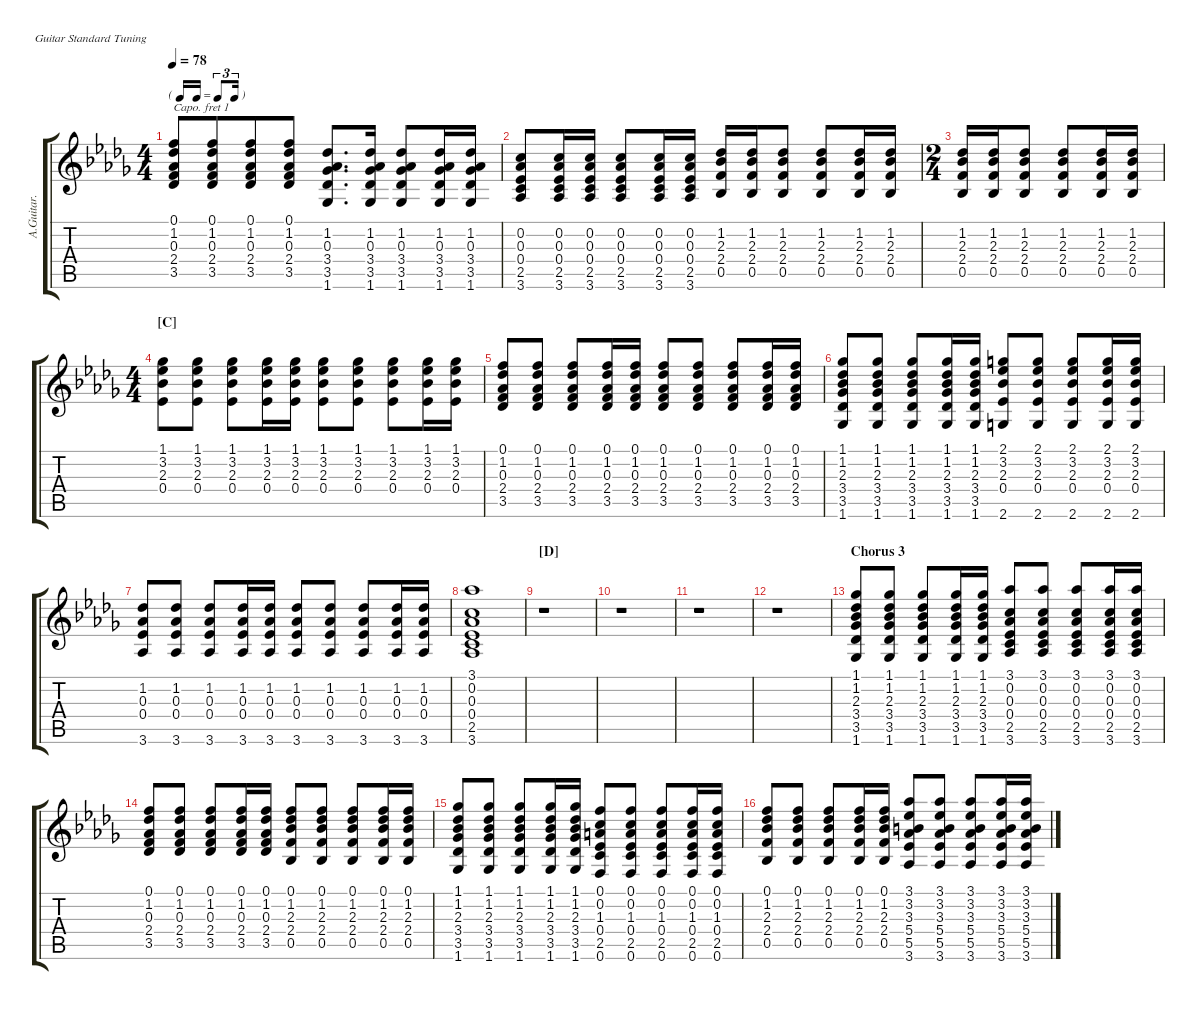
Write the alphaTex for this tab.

\defaultSystemsLayout 4
\hideDynamics
\otherSystemsTrackNameOrientation horizontal
\track ("A.Guitar." "A.Guitar.") {defaultSystemsLayout 4 instrument overdrivenguitar}
\staff {score tabs}
\capo 1
\tuning (E4 B3 G3 D3 A2 E2)
\ts (4 4)
\tf triplet16th
\tempo 78
\clef g2
\ks db
(3.5{acc b} 2.4{acc forcenatural} 0.3{acc b} 1.2{acc b} 0.1{acc forcenatural}).8{dy mf beam Up beam merge} (3.5{acc b} 2.4{acc forcenatural} 0.3{acc b} 1.2{acc b} 0.1{acc forcenatural}).8{beam Up beam merge} (3.5{acc b} 2.4{acc forcenatural} 0.3{acc b} 1.2{acc b} 0.1{acc forcenatural}).8{beam Up beam merge} (3.5{acc b} 2.4{acc forcenatural} 0.3{acc b} 1.2{acc b} 0.1{acc forcenatural}).8{beam Up} (1.2{acc b} 0.3{acc b} 3.4{acc b} 3.5{acc b} 1.6{acc b}).8{d beam Up} (1.2{acc b} 0.3{acc b} 3.4{acc b} 3.5{acc b} 1.6{acc b}).16{beam Up} (1.2{acc b} 0.3{acc b} 3.4{acc b} 3.5{acc b} 1.6{acc b}).8{beam Up} (1.2{acc b} 0.3{acc b} 3.4{acc b} 3.5{acc b} 1.6{acc b}).16{beam Up} (1.2{acc b} 0.3{acc b} 3.4{acc b} 3.5{acc b} 1.6{acc b}).16{beam Up} |
(3.6{acc b} 2.5{acc forcenatural} 0.4{acc b} 0.3{acc b} 0.2{acc forcenatural}).8{beam Up} (3.6{acc b} 2.5{acc forcenatural} 0.4{acc b} 0.3{acc b} 0.2{acc forcenatural}).16{beam Up} (3.6{acc b} 2.5{acc forcenatural} 0.4{acc b} 0.3{acc b} 0.2{acc forcenatural}).16{beam Up} (3.6{acc b} 2.5{acc forcenatural} 0.4{acc b} 0.3{acc b} 0.2{acc forcenatural}).8{beam Up} (3.6{acc b} 2.5{acc forcenatural} 0.4{acc b} 0.3{acc b} 0.2{acc forcenatural}).16{beam Up} (3.6{acc b} 2.5{acc forcenatural} 0.4{acc b} 0.3{acc b} 0.2{acc forcenatural}).16{beam Up} (1.2{acc b} 2.3{acc b} 2.4{acc forcenatural} 0.5{acc b}).16{beam Up} (1.2{acc b} 2.3{acc b} 2.4{acc forcenatural} 0.5{acc b}).16{beam Up} (1.2{acc b} 2.3{acc b} 2.4{acc forcenatural} 0.5{acc b}).8{beam Up} (1.2{acc b} 2.3{acc b} 2.4{acc forcenatural} 0.5{acc b}).8{beam Up} (1.2{acc b} 2.3{acc b} 2.4{acc forcenatural} 0.5{acc b}).16{beam Up} (1.2{acc b} 2.3{acc b} 2.4{acc forcenatural} 0.5{acc b}).16{beam Up} |
\ts (2 4)
(1.2{acc b} 2.3{acc b} 2.4{acc forcenatural} 0.5{acc b}).16{beam Up} (1.2{acc b} 2.3{acc b} 2.4{acc forcenatural} 0.5{acc b}).16{beam Up} (1.2{acc b} 2.3{acc b} 2.4{acc forcenatural} 0.5{acc b}).8{beam Up} (1.2{acc b} 2.3{acc b} 2.4{acc forcenatural} 0.5{acc b}).8{beam Up} (1.2{acc b} 2.3{acc b} 2.4{acc forcenatural} 0.5{acc b}).16{beam Up} (1.2{acc b} 2.3{acc b} 2.4{acc forcenatural} 0.5{acc b}).16{beam Up} |
\ts (4 4)
\section ("C" "")
(1.1{acc b} 3.2{acc b} 2.3{acc b} 0.4{acc b}).8{beam Down} (1.1{acc b} 3.2{acc b} 2.3{acc b} 0.4{acc b}).8{beam Down} (1.1{acc b} 3.2{acc b} 2.3{acc b} 0.4{acc b}).8{beam Down} (1.1{acc b} 3.2{acc b} 2.3{acc b} 0.4{acc b}).16{beam Down} (1.1{acc b} 3.2{acc b} 2.3{acc b} 0.4{acc b}).16{beam Down} (1.1{acc b} 3.2{acc b} 2.3{acc b} 0.4{acc b}).8{beam Down} (1.1{acc b} 3.2{acc b} 2.3{acc b} 0.4{acc b}).8{beam Down} (1.1{acc b} 3.2{acc b} 2.3{acc b} 0.4{acc b}).8{beam Down} (1.1{acc b} 3.2{acc b} 2.3{acc b} 0.4{acc b}).16{beam Down} (1.1{acc b} 3.2{acc b} 2.3{acc b} 0.4{acc b}).16{beam Down} |
(3.5{acc b} 2.4{acc forcenatural} 0.3{acc b} 1.2{acc b} 0.1{acc forcenatural}).8{beam Up} (3.5{acc b} 2.4{acc forcenatural} 0.3{acc b} 1.2{acc b} 0.1{acc forcenatural}).8{beam Up} (3.5{acc b} 2.4{acc forcenatural} 0.3{acc b} 1.2{acc b} 0.1{acc forcenatural}).8{beam Up} (3.5{acc b} 2.4{acc forcenatural} 0.3{acc b} 1.2{acc b} 0.1{acc forcenatural}).16{beam Up} (3.5{acc b} 2.4{acc forcenatural} 0.3{acc b} 1.2{acc b} 0.1{acc forcenatural}).16{beam Up} (3.5{acc b} 2.4{acc forcenatural} 0.3{acc b} 1.2{acc b} 0.1{acc forcenatural}).8{beam Up} (3.5{acc b} 2.4{acc forcenatural} 0.3{acc b} 1.2{acc b} 0.1{acc forcenatural}).8{beam Up} (3.5{acc b} 2.4{acc forcenatural} 0.3{acc b} 1.2{acc b} 0.1{acc forcenatural}).8{beam Up} (3.5{acc b} 2.4{acc forcenatural} 0.3{acc b} 1.2{acc b} 0.1{acc forcenatural}).16{beam Up} (3.5{acc b} 2.4{acc forcenatural} 0.3{acc b} 1.2{acc b} 0.1{acc forcenatural}).16{beam Up} |
(1.1{acc b} 1.2{acc b} 2.3{acc b} 3.4{acc b} 3.5{acc b} 1.6{acc b}).8{beam Up} (1.1{acc b} 1.2{acc b} 2.3{acc b} 3.4{acc b} 3.5{acc b} 1.6{acc b}).8{beam Up} (1.1{acc b} 1.2{acc b} 2.3{acc b} 3.4{acc b} 3.5{acc b} 1.6{acc b}).8{beam Up} (1.1{acc b} 1.2{acc b} 2.3{acc b} 3.4{acc b} 3.5{acc b} 1.6{acc b}).16{beam Up} (1.1{acc b} 1.2{acc b} 2.3{acc b} 3.4{acc b} 3.5{acc b} 1.6{acc b}).16{beam Up} (2.6{acc forcenatural} 2.1{acc forcenatural} 3.2{acc b} 2.3{acc b} 0.4{acc b}).8{beam Up} (2.6{acc forcenatural} 2.1{acc forcenatural} 3.2{acc b} 2.3{acc b} 0.4{acc b}).8{beam Up} (2.6{acc forcenatural} 2.1{acc forcenatural} 3.2{acc b} 2.3{acc b} 0.4{acc b}).8{beam Up} (2.6{acc forcenatural} 2.1{acc forcenatural} 3.2{acc b} 2.3{acc b} 0.4{acc b}).16{beam Up} (2.6{acc forcenatural} 2.1{acc forcenatural} 3.2{acc b} 2.3{acc b} 0.4{acc b}).16{beam Up} |
(1.2{acc b} 0.3{acc b} 0.4{acc b} 3.6{acc b}).8{beam Up} (1.2{acc b} 0.3{acc b} 0.4{acc b} 3.6{acc b}).8{beam Up} (1.2{acc b} 0.3{acc b} 0.4{acc b} 3.6{acc b}).8{beam Up} (1.2{acc b} 0.3{acc b} 0.4{acc b} 3.6{acc b}).16{beam Up} (1.2{acc b} 0.3{acc b} 0.4{acc b} 3.6{acc b}).16{beam Up} (1.2{acc b} 0.3{acc b} 0.4{acc b} 3.6{acc b}).8{beam Up} (1.2{acc b} 0.3{acc b} 0.4{acc b} 3.6{acc b}).8{beam Up} (1.2{acc b} 0.3{acc b} 0.4{acc b} 3.6{acc b}).8{beam Up} (1.2{acc b} 0.3{acc b} 0.4{acc b} 3.6{acc b}).16{beam Up} (1.2{acc b} 0.3{acc b} 0.4{acc b} 3.6{acc b}).16{beam Up} |
(3.6{acc b} 2.5{acc forcenatural} 0.4{acc b} 0.3{acc b} 0.2{acc forcenatural} 3.1{acc b}).1{beam Up} |
\section ("D" "")
r.1{beam Down} |
r.1{beam Down} |
r.1{beam Down} |
r.1{beam Down} |
\section ("" "Chorus 3")
(1.6{acc b} 3.5{acc b} 3.4{acc b} 2.3{acc b} 1.2{acc b} 1.1{acc b}).8{beam Up} (1.6{acc b} 3.5{acc b} 3.4{acc b} 2.3{acc b} 1.2{acc b} 1.1{acc b}).8{beam Up} (1.6{acc b} 3.5{acc b} 3.4{acc b} 2.3{acc b} 1.2{acc b} 1.1{acc b}).8{beam Up} (1.6{acc b} 3.5{acc b} 3.4{acc b} 2.3{acc b} 1.2{acc b} 1.1{acc b}).16{beam Up} (1.6{acc b} 3.5{acc b} 3.4{acc b} 2.3{acc b} 1.2{acc b} 1.1{acc b}).16{beam Up} (3.1{acc b} 3.6{acc b} 2.5{acc forcenatural} 0.4{acc b} 0.3{acc b} 0.2{acc forcenatural}).8{beam Up} (3.1{acc b} 3.6{acc b} 2.5{acc forcenatural} 0.4{acc b} 0.3{acc b} 0.2{acc forcenatural}).8{beam Up} (3.1{acc b} 3.6{acc b} 2.5{acc forcenatural} 0.4{acc b} 0.3{acc b} 0.2{acc forcenatural}).8{beam Up} (3.1{acc b} 3.6{acc b} 2.5{acc forcenatural} 0.4{acc b} 0.3{acc b} 0.2{acc forcenatural}).16{beam Up} (3.1{acc b} 3.6{acc b} 2.5{acc forcenatural} 0.4{acc b} 0.3{acc b} 0.2{acc forcenatural}).16{beam Up} |
(3.5{acc b} 2.4{acc forcenatural} 0.3{acc b} 1.2{acc b} 0.1{acc forcenatural}).8{beam Up} (3.5{acc b} 2.4{acc forcenatural} 0.3{acc b} 1.2{acc b} 0.1{acc forcenatural}).8{beam Up} (3.5{acc b} 2.4{acc forcenatural} 0.3{acc b} 1.2{acc b} 0.1{acc forcenatural}).8{beam Up} (3.5{acc b} 2.4{acc forcenatural} 0.3{acc b} 1.2{acc b} 0.1{acc forcenatural}).16{beam Up} (3.5{acc b} 2.4{acc forcenatural} 0.3{acc b} 1.2{acc b} 0.1{acc forcenatural}).16{beam Up} (0.5{acc b} 2.4{acc forcenatural} 2.3{acc b} 1.2{acc b} 0.1{acc forcenatural}).8{beam Up} (0.5{acc b} 2.4{acc forcenatural} 2.3{acc b} 1.2{acc b} 0.1{acc forcenatural}).8{beam Up} (0.5{acc b} 2.4{acc forcenatural} 2.3{acc b} 1.2{acc b} 0.1{acc forcenatural}).8{beam Up} (0.5{acc b} 2.4{acc forcenatural} 2.3{acc b} 1.2{acc b} 0.1{acc forcenatural}).16{beam Up} (0.5{acc b} 2.4{acc forcenatural} 2.3{acc b} 1.2{acc b} 0.1{acc forcenatural}).16{beam Up} |
(1.6{acc b} 3.5{acc b} 3.4{acc b} 2.3{acc b} 1.2{acc b} 1.1{acc b}).8{beam Up} (1.6{acc b} 3.5{acc b} 3.4{acc b} 2.3{acc b} 1.2{acc b} 1.1{acc b}).8{beam Up} (1.6{acc b} 3.5{acc b} 3.4{acc b} 2.3{acc b} 1.2{acc b} 1.1{acc b}).8{beam Up} (1.6{acc b} 3.5{acc b} 3.4{acc b} 2.3{acc b} 1.2{acc b} 1.1{acc b}).16{beam Up} (1.6{acc b} 3.5{acc b} 3.4{acc b} 2.3{acc b} 1.2{acc b} 1.1{acc b}).16{beam Up} (0.6{acc forcenatural} 2.5{acc forcenatural} 0.4{acc b} 1.3{acc forcenatural} 0.2{acc forcenatural} 0.1{acc forcenatural}).8{beam Up} (0.6{acc forcenatural} 2.5{acc forcenatural} 0.4{acc b} 1.3{acc forcenatural} 0.2{acc forcenatural} 0.1{acc forcenatural}).8{beam Up} (0.6{acc forcenatural} 2.5{acc forcenatural} 0.4{acc b} 1.3{acc forcenatural} 0.2{acc forcenatural} 0.1{acc forcenatural}).8{beam Up} (0.6{acc forcenatural} 2.5{acc forcenatural} 0.4{acc b} 1.3{acc forcenatural} 0.2{acc forcenatural} 0.1{acc forcenatural}).16{beam Up} (0.6{acc forcenatural} 2.5{acc forcenatural} 0.4{acc b} 1.3{acc forcenatural} 0.2{acc forcenatural} 0.1{acc forcenatural}).16{beam Up} |
(0.5{acc b} 2.4{acc forcenatural} 1.2{acc b} 2.3{acc b} 0.1{acc forcenatural}).8{beam Up} (0.5{acc b} 2.4{acc forcenatural} 1.2{acc b} 2.3{acc b} 0.1{acc forcenatural}).8{beam Up} (0.5{acc b} 2.4{acc forcenatural} 1.2{acc b} 2.3{acc b} 0.1{acc forcenatural}).8{beam Up} (0.5{acc b} 2.4{acc forcenatural} 1.2{acc b} 2.3{acc b} 0.1{acc forcenatural}).16{beam Up} (0.5{acc b} 2.4{acc forcenatural} 1.2{acc b} 2.3{acc b} 0.1{acc forcenatural}).16{beam Up} (3.1{acc b} 3.2{acc b} 5.4{acc b} 3.3{acc forcenatural} 3.6{acc b} 5.5{acc b}).8{beam Up} (3.1{acc b} 3.2{acc b} 5.4{acc b} 3.3{acc forcenatural} 3.6{acc b} 5.5{acc b}).8{beam Up} (3.1{acc b} 3.2{acc b} 5.4{acc b} 3.3{acc forcenatural} 3.6{acc b} 5.5{acc b}).8{beam Up} (3.1{acc b} 3.2{acc b} 5.4{acc b} 3.3{acc forcenatural} 3.6{acc b} 5.5{acc b}).16{beam Up} (3.1{acc b} 3.2{acc b} 5.4{acc b} 3.3{acc forcenatural} 3.6{acc b} 5.5{acc b}).16{beam Up}
